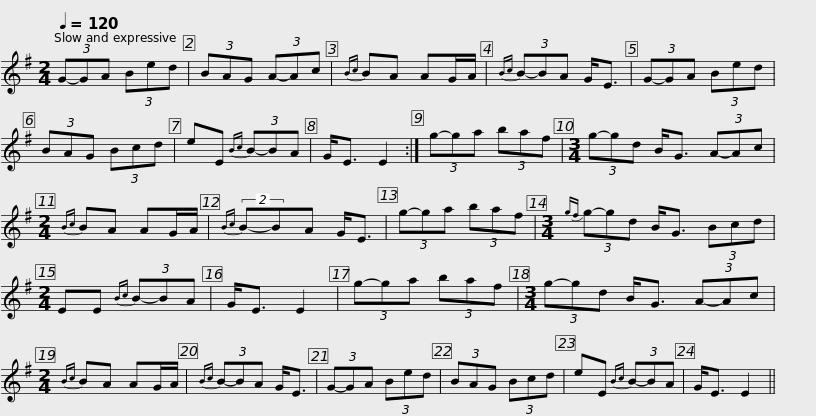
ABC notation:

X:1
L:1/8
Q:1/4=120
M:2/4
I:linebreak $
K:G
V:1 treble
V:1
 (3G-GA (3Bed | (3BAG (3A-Ac |{Bc} BA AG/A/ |{Bc} (3B-BA G<E | (3G-GA (3Bed | %5
 (3BAG (3Bcd | eE{Bc} (3B-BA |$ G<E E2 :| (3g-ga (3baf |[M:3/4] (3g-gd B<G (3A-Ac | %10
[M:2/4]{Bc} BA AG/A/ |{Bc} (2:3:2B-BA G<E | (3g-ga (3baf |$[M:3/4]{gf} (3g-gd B<G (3Bcd |[M:2/4] EE{Bc} (3B-BA | %15
 G<E E2 | (3g-ga (3baf |[M:3/4] (3g-gd B<G (3A-Ac |[M:2/4]{Bc} BA AG/A/ |${Bc} (3B-BA G<E | %20
 (3G-GA (3Bed | (3BAG (3Bcd | eE{Bc} (3B-BA | G<E E2 || %24
